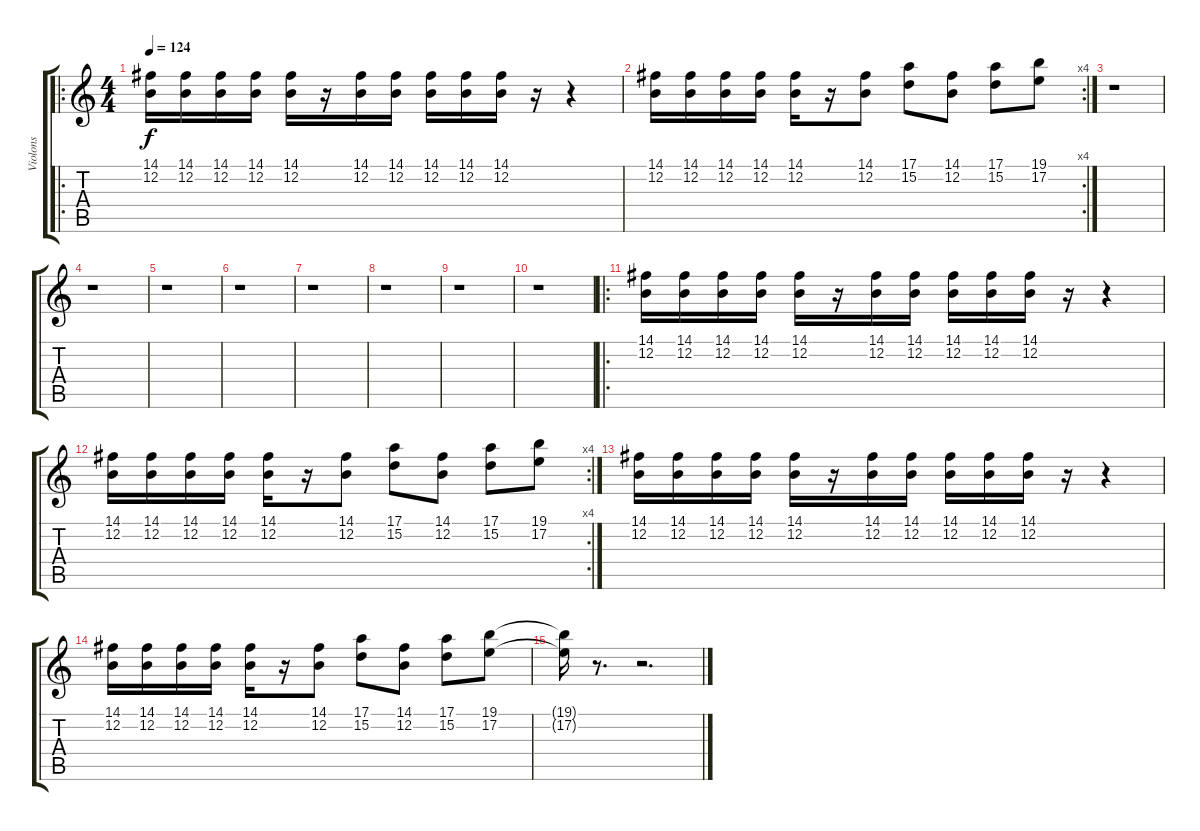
\track ("Violons" "Violons") {instrument violin}
\staff {score tabs}
\tuning (E4 B3 G3 D3 A2 E2) {hide}
\ro
\ts (4 4)
\tempo 124
\clef g2
\ks c
(14.1 12.2).16{dy f} (14.1 12.2).16 (14.1 12.2).16 (14.1 12.2).16 (14.1 12.2).16 r.16 (14.1 12.2).16 (14.1 12.2).16 (14.1 12.2).16 (14.1 12.2).16 (14.1 12.2).16 r.16 r.4 |
\rc 4
(14.1 12.2).16 (14.1 12.2).16 (14.1 12.2).16 (14.1 12.2).16 (14.1 12.2).16 r.16 (14.1 12.2).8 (17.1 15.2).8 (14.1 12.2).8 (17.1 15.2).8 (19.1 17.2).8 |
r.1 |
r.1 |
r.1 |
r.1 |
r.1 |
r.1 |
r.1 |
r.1 |
\ro
(14.1 12.2).16 (14.1 12.2).16 (14.1 12.2).16 (14.1 12.2).16 (14.1 12.2).16 r.16 (14.1 12.2).16 (14.1 12.2).16 (14.1 12.2).16 (14.1 12.2).16 (14.1 12.2).16 r.16 r.4 |
\rc 4
(14.1 12.2).16 (14.1 12.2).16 (14.1 12.2).16 (14.1 12.2).16 (14.1 12.2).16 r.16 (14.1 12.2).8 (17.1 15.2).8 (14.1 12.2).8 (17.1 15.2).8 (19.1 17.2).8 |
(14.1 12.2).16 (14.1 12.2).16 (14.1 12.2).16 (14.1 12.2).16 (14.1 12.2).16 r.16 (14.1 12.2).16 (14.1 12.2).16 (14.1 12.2).16 (14.1 12.2).16 (14.1 12.2).16 r.16 r.4 |
(14.1 12.2).16 (14.1 12.2).16 (14.1 12.2).16 (14.1 12.2).16 (14.1 12.2).16 r.16 (14.1 12.2).8 (17.1 15.2).8 (14.1 12.2).8 (17.1 15.2).8 (19.1 17.2).8 |
(19.1{t} 17.2{t}).16 r.8{d} r.2{d}
